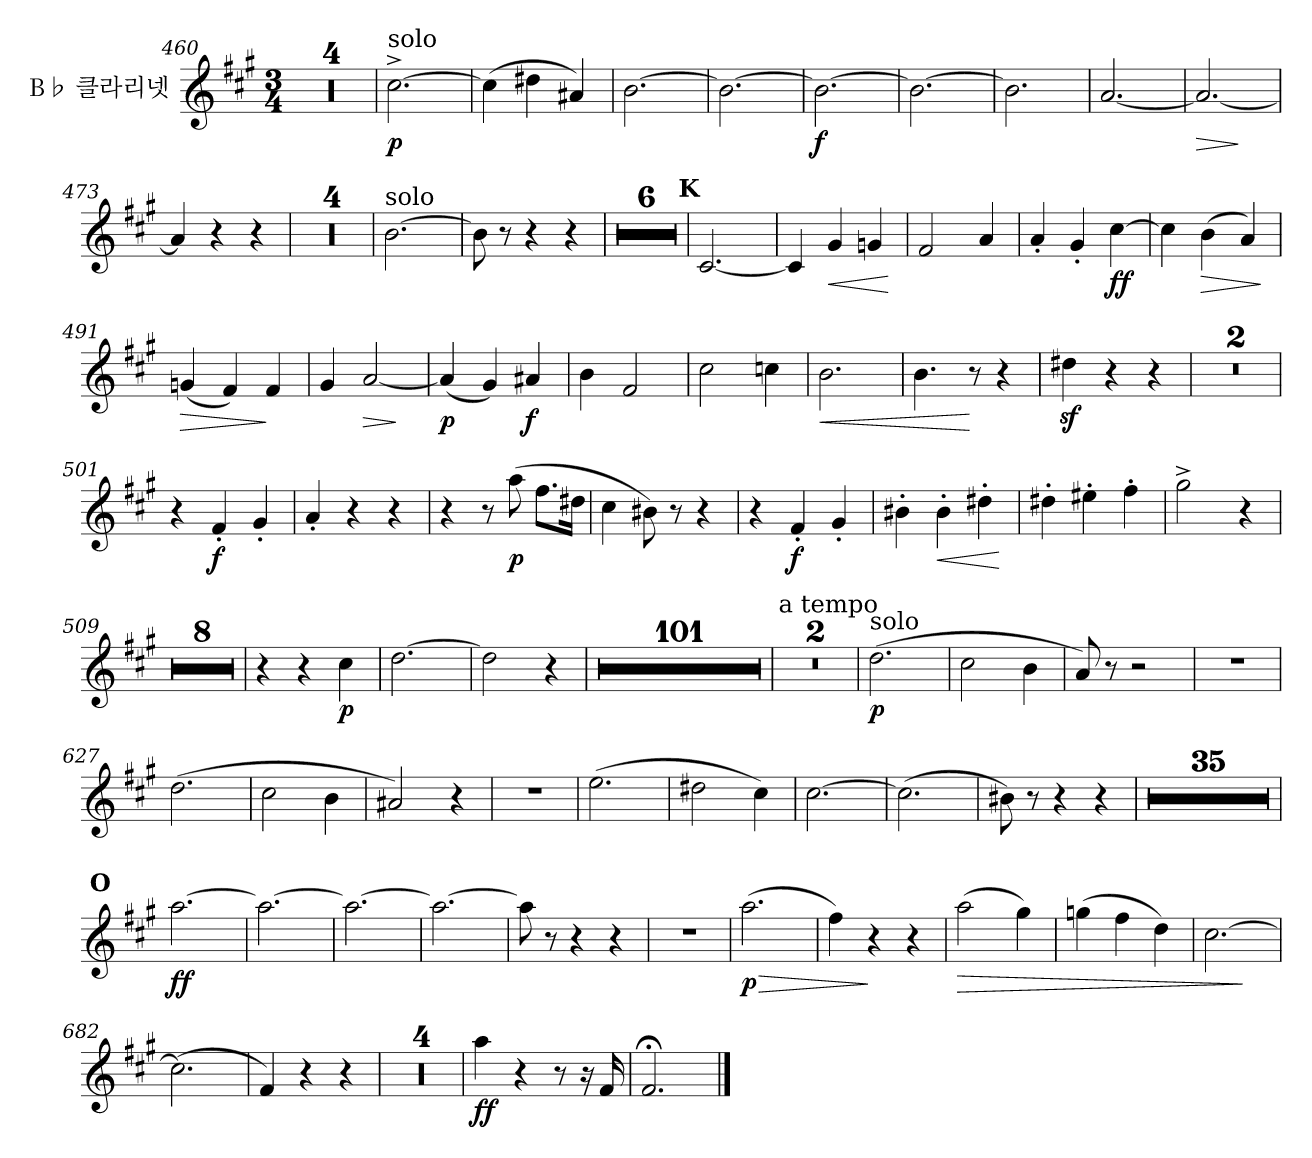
**kern	**dynam
*part1	*part1
*staff1	*staff1
*I"B♭ 클라리넷	*
*clefG2	*
*ITrd1c2	*
*k[f#]	*
*M3/4	*
=460	=460
2.r	.
=461	=461
2.r	.
=462	=462
2.r	.
=463	=463
2.r	.
=464	=464
!LO:TX:a:t=solo	!
!	!LO:DY:b
[2.b^\	p
=465	=465
(4b\]	.
4cc#X\	.
4g#X/)	.
=466	=466
[2.a\	.
=467	=467
2.a\_	.
=468	=468
!	!LO:DY:b
2.a\_	f
=469	=469
2.a\_	.
=470	=470
2.a\]	.
=471	=471
[2.g/	.
=472	=472
!	!LO:HP:b
2.g/_	>
.	]
=473	=473
4g/]	.
4r	.
4r	.
=474	=474
2.r	.
=475	=475
2.r	.
=476	=476
2.r	.
=477	=477
2.r	.
=478	=478
!LO:TX:a:t=solo	!
[2.a\	.
!!LO:LB:g=z
=479	=479
8a\]	.
8r	.
4r	.
4r	.
=480	=480
2.r	.
=481	=481
2.r	.
=482	=482
2.r	.
=483	=483
2.r	.
=484	=484
2.r	.
=485	=485
2.r	.
!!LO:REH:place=s1:a:B:enc=none:fs=14:t=K
=486	=486
[2.B/	.
=487	=487
4B/]	.
!	!LO:HP:b
4f#/	<
4fn/	.
.	[
=488	=488
2e/	.
4g/	.
=489	=489
4g'/	.
4f#'/	.
!	!LO:DY:b
[4b\	ff
=490	=490
4b\]	.
!	!LO:HP:b
(4a\	>
4g/)	.
.	]
=491	=491
!	!LO:HP:b
(4fn/	>
4e/)	.
4e/	]
=492	=492
4f#/	.
!	!LO:HP:b
[2g/	>
.	]
=493	=493
!	!LO:DY:b
(4g/]	p
4f#/)	.
!	!LO:DY:b
4g#X/	f
!!LO:LB:g=z
=494	=494
4a\	.
2e/	.
=495	=495
2b\	.
4b-X\	.
=496	=496
!	!LO:HP:b
2.a\	<
=497	=497
4.a\	.
8r	[
4r	.
=498	=498
4cc#Xz<\	.
4r	.
4r	.
=499	=499
2.r	.
=500	=500
2.r	.
=501	=501
4r	.
!	!LO:DY:b
4e'/	f
4f#'/	.
=502	=502
4g'/	.
4r	.
4r	.
=503	=503
4r	.
8r	.
!	!LO:DY:b
(8gg\	p
8.ee\L	.
16cc#X\Jk	.
=504	=504
4b\	.
8a#X\)	.
8r	.
4r	.
!!LO:LB:g=z
=505	=505
4r	.
!	!LO:DY:b
4e'/	f
4f#'/	.
=506	=506
4a#X'\	.
!	!LO:HP:b
4a#'\	<
4cc#X'\	.
.	[
=507	=507
4cc#X'\	.
4dd#X'\	.
4ee'\	.
=508	=508
2ff#^\	.
4r	.
=509	=509
2.r	.
=510	=510
2.r	.
=511	=511
2.r	.
=512	=512
2.r	.
=513	=513
2.r	.
=514	=514
2.r	.
=515	=515
2.r	.
=516	=516
2.r	.
=517	=517
4r	.
4r	.
!	!LO:DY:b
4b\	p
=518	=518
[2.cc\	.
=519	=519
2cc\]	.
4r	.
=520	=520
2.r	.
=521	=521
2.r	.
=522	=522
2.r	.
=523	=523
2.r	.
=524	=524
2.r	.
=525	=525
2.r	.
=526	=526
2.r	.
=527	=527
2.r	.
=528	=528
2.r	.
=529	=529
2.r	.
=530	=530
2.r	.
=531	=531
2.r	.
=532	=532
2.r	.
=533	=533
2.r	.
=534	=534
2.r	.
=535	=535
2.r	.
=536	=536
2.r	.
=537	=537
2.r	.
=538	=538
2.r	.
=539	=539
2.r	.
=540	=540
2.r	.
=541	=541
2.r	.
=542	=542
2.r	.
=543	=543
2.r	.
=544	=544
2.r	.
=545	=545
2.r	.
=546	=546
2.r	.
=547	=547
2.r	.
=548	=548
2.r	.
=549	=549
2.r	.
=550	=550
2.r	.
=551	=551
2.r	.
=552	=552
2.r	.
=553	=553
2.r	.
=554	=554
2.r	.
=555	=555
2.r	.
=556	=556
2.r	.
=557	=557
2.r	.
=558	=558
2.r	.
=559	=559
2.r	.
=560	=560
2.r	.
=561	=561
2.r	.
=562	=562
2.r	.
=563	=563
2.r	.
=564	=564
2.r	.
=565	=565
2.r	.
=566	=566
2.r	.
=567	=567
2.r	.
=568	=568
2.r	.
=569	=569
2.r	.
=570	=570
2.r	.
=571	=571
2.r	.
=572	=572
2.r;<	.
=573	=573
2.r	.
=574	=574
2.r	.
=575	=575
2.r	.
=576	=576
2.r	.
=577	=577
2.r	.
=578	=578
2.r	.
=579	=579
2.r	.
=580	=580
2.r	.
=581	=581
2.r	.
=582	=582
2.r	.
=583	=583
2.r	.
=584	=584
2.r	.
=585	=585
2.r	.
=586	=586
2.r	.
=587	=587
2.r	.
=588	=588
2.r	.
=589	=589
2.r	.
=590	=590
2.r	.
=591	=591
2.r	.
=592	=592
2.r	.
=593	=593
2.r	.
=594	=594
2.r	.
=595	=595
2.r	.
=596	=596
2.r	.
=597	=597
2.r	.
=598	=598
2.r	.
=599	=599
2.r	.
=600	=600
2.r	.
=601	=601
2.r	.
=602	=602
2.r	.
=603	=603
2.r	.
=604	=604
2.r	.
=605	=605
2.r	.
=606	=606
2.r	.
=607	=607
2.r	.
=608	=608
2.r	.
=609	=609
2.r	.
=610	=610
2.r	.
=611	=611
2.r	.
=612	=612
2.r	.
=613	=613
2.r	.
=614	=614
2.r	.
=615	=615
2.r	.
=616	=616
2.r	.
=617	=617
2.r	.
=618	=618
2.r	.
=619	=619
2.r	.
=620	=620
2.r	.
!!LO:PB:g=z
=621	=621
!LO:TX:a:t=a tempo	!
2.r	.
!!LO:REH:place=s1:a:B:enc=none:fs=14:t=N
=622	=622
2.r	.
=623	=623
!LO:TX:a:t=solo	!
!	!LO:DY:b
(2.cc\	p
=624	=624
2b\	.
4a\	.
=625	=625
8g/)	.
8r	.
2r	.
=626	=626
2.r	.
=627	=627
(2.cc\	.
=628	=628
2b\	.
4a\	.
=629	=629
2g#X/)	.
4r	.
=630	=630
2.r	.
=631	=631
(2.dd\	.
=632	=632
2cc#X\	.
4b\)	.
=633	=633
[2.b\	.
!!LO:LB:g=z
=634	=634
(2.b\]	.
=635	=635
8a#X\)	.
8r	.
4r	.
4r	.
=636	=636
2.r	.
=637	=637
2.r	.
=638	=638
2.r	.
=639	=639
2.r	.
=640	=640
2.r	.
=641	=641
2.r	.
=642	=642
2.r	.
=643	=643
2.r	.
=644	=644
2.r	.
=645	=645
2.r	.
=646	=646
2.r	.
=647	=647
2.r	.
=648	=648
2.r	.
=649	=649
2.r	.
=650	=650
2.r	.
=651	=651
2.r	.
=652	=652
2.r	.
=653	=653
2.r	.
=654	=654
2.r	.
=655	=655
2.r	.
=656	=656
2.r	.
=657	=657
2.r	.
=658	=658
2.r	.
=659	=659
2.r	.
=660	=660
2.r	.
=661	=661
2.r	.
=662	=662
2.r	.
=663	=663
2.r	.
=664	=664
2.r	.
=665	=665
2.r	.
=666	=666
2.r	.
=667	=667
2.r	.
=668	=668
2.r	.
=669	=669
2.r	.
=670	=670
2.r	.
!!LO:REH:place=s1:a:B:enc=none:fs=14:t=O
=671	=671
!	!LO:DY:b
[2.gg\	ff
=672	=672
2.gg\_	.
=673	=673
2.gg\_	.
=674	=674
2.gg\_	.
=675	=675
8gg\]	.
8r	.
4r	.
4r	.
=676	=676
2.r	.
=677	=677
!	!LO:HP:b
!	!LO:DY:n=1:b
(2.gg\	> p
=678	=678
4ee\)	.
4r	]
4r	.
=679	=679
!	!LO:HP:b
(2gg\	>
4ff#\)	.
!!LO:LB:g=z
=680	=680
(4ffn\	.
4ee\	.
4cc\)	.
=681	=681
[2.b\	.
.	]
=682	=682
(2.b\]	.
=683	=683
4e/)	.
4r	.
4r	.
=684	=684
2.r	.
=685	=685
2.r	.
=686	=686
2.r	.
=687	=687
2.r	.
=688	=688
!	!LO:DY:b
4gg\	ff
4r	.
8r	.
16r	.
16e/	.
=689	=689
2.e;</	.
==	==
*-	*-
